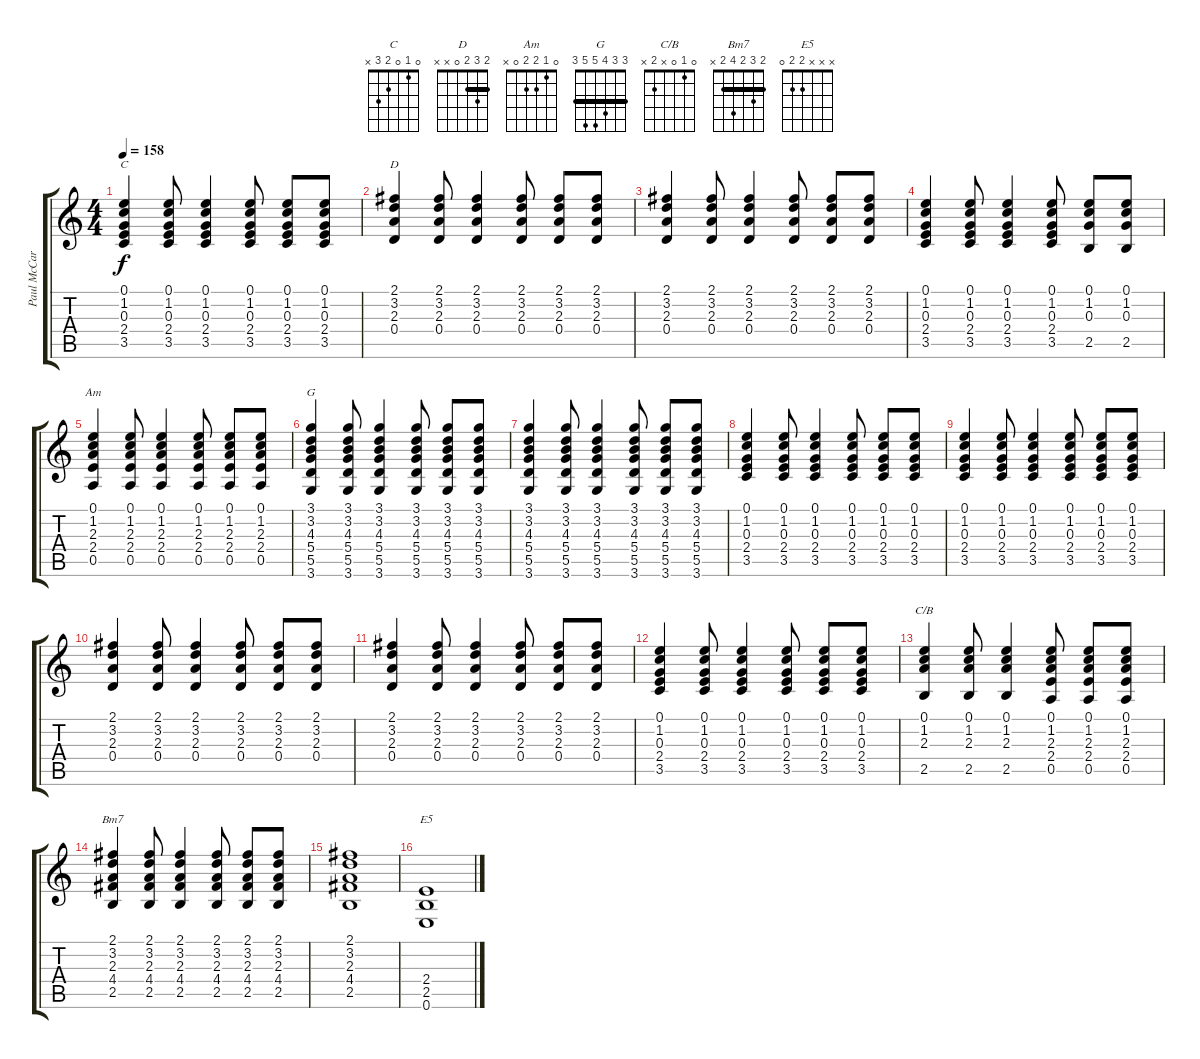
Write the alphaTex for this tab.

\track ("Paul McCartney" "Paul McCar") {instrument acousticguitarsteel}
\staff {score tabs}
\tuning (E4 B3 G3 D3 A2 E2) {hide}
\chord ("C" 0 1 0 2 3 x)
\chord ("D" 2 3 2 0 x x) {barre 2}
\chord ("Am" 0 1 2 2 0 x)
\chord ("G" 3 3 4 5 5 3) {barre 3}
\chord ("C/B" 0 1 0 x 2 x)
\chord ("Bm7" 2 3 2 4 2 x) {barre 2}
\chord ("E5" x x x 2 2 0)
\ts (4 4)
\tempo 158
\clef g2
\ks c
(0.1 1.2 0.3 2.4 3.5).4{ch "C" dy f} (0.1 1.2 0.3 2.4 3.5).8 (0.1 1.2 0.3 2.4 3.5).4 (0.1 1.2 0.3 2.4 3.5).8 (0.1 1.2 0.3 2.4 3.5).8 (0.1 1.2 0.3 2.4 3.5).8 |
(2.1 3.2 2.3 0.4).4{ch "D"} (2.1 3.2 2.3 0.4).8 (2.1 3.2 2.3 0.4).4 (2.1 3.2 2.3 0.4).8 (2.1 3.2 2.3 0.4).8 (2.1 3.2 2.3 0.4).8 |
(2.1 3.2 2.3 0.4).4 (2.1 3.2 2.3 0.4).8 (2.1 3.2 2.3 0.4).4 (2.1 3.2 2.3 0.4).8 (2.1 3.2 2.3 0.4).8 (2.1 3.2 2.3 0.4).8 |
(0.1 1.2 0.3 2.4 3.5).4 (0.1 1.2 0.3 2.4 3.5).8 (0.1 1.2 0.3 2.4 3.5).4 (0.1 1.2 0.3 2.4 3.5).8 (0.1 1.2 0.3 2.5).8 (0.1 1.2 0.3 2.5).8 |
(0.1 1.2 2.3 2.4 0.5).4{ch "Am"} (0.1 1.2 2.3 2.4 0.5).8 (0.1 1.2 2.3 2.4 0.5).4 (0.1 1.2 2.3 2.4 0.5).8 (0.1 1.2 2.3 2.4 0.5).8 (0.1 1.2 2.3 2.4 0.5).8 |
(3.1 3.2 4.3 5.4 5.5 3.6).4{ch "G"} (3.1 3.2 4.3 5.4 5.5 3.6).8 (3.1 3.2 4.3 5.4 5.5 3.6).4 (3.1 3.2 4.3 5.4 5.5 3.6).8 (3.1 3.2 4.3 5.4 5.5 3.6).8 (3.1 3.2 4.3 5.4 5.5 3.6).8 |
(3.1 3.2 4.3 5.4 5.5 3.6).4 (3.1 3.2 4.3 5.4 5.5 3.6).8 (3.1 3.2 4.3 5.4 5.5 3.6).4 (3.1 3.2 4.3 5.4 5.5 3.6).8 (3.1 3.2 4.3 5.4 5.5 3.6).8 (3.1 3.2 4.3 5.4 5.5 3.6).8 |
(0.1 1.2 0.3 2.4 3.5).4 (0.1 1.2 0.3 2.4 3.5).8 (0.1 1.2 0.3 2.4 3.5).4 (0.1 1.2 0.3 2.4 3.5).8 (0.1 1.2 0.3 2.4 3.5).8 (0.1 1.2 0.3 2.4 3.5).8 |
(0.1 1.2 0.3 2.4 3.5).4 (0.1 1.2 0.3 2.4 3.5).8 (0.1 1.2 0.3 2.4 3.5).4 (0.1 1.2 0.3 2.4 3.5).8 (0.1 1.2 0.3 2.4 3.5).8 (0.1 1.2 0.3 2.4 3.5).8 |
(2.1 3.2 2.3 0.4).4 (2.1 3.2 2.3 0.4).8 (2.1 3.2 2.3 0.4).4 (2.1 3.2 2.3 0.4).8 (2.1 3.2 2.3 0.4).8 (2.1 3.2 2.3 0.4).8 |
(2.1 3.2 2.3 0.4).4 (2.1 3.2 2.3 0.4).8 (2.1 3.2 2.3 0.4).4 (2.1 3.2 2.3 0.4).8 (2.1 3.2 2.3 0.4).8 (2.1 3.2 2.3 0.4).8 |
(0.1 1.2 0.3 2.4 3.5).4 (0.1 1.2 0.3 2.4 3.5).8 (0.1 1.2 0.3 2.4 3.5).4 (0.1 1.2 0.3 2.4 3.5).8 (0.1 1.2 0.3 2.4 3.5).8 (0.1 1.2 0.3 2.4 3.5).8 |
(0.1 1.2 2.3 2.5).4{ch "C/B"} (0.1 1.2 2.3 2.5).8 (0.1 1.2 2.3 2.5).4 (0.1 1.2 2.3 2.4 0.5).8 (0.1 1.2 2.3 2.4 0.5).8 (0.1 1.2 2.3 2.4 0.5).8 |
(2.1 3.2 2.3 4.4 2.5).4{ch "Bm7"} (2.1 3.2 2.3 4.4 2.5).8 (2.1 3.2 2.3 4.4 2.5).4 (2.1 3.2 2.3 4.4 2.5).8 (2.1 3.2 2.3 4.4 2.5).8 (2.1 3.2 2.3 4.4 2.5).8 |
(2.1 3.2 2.3 4.4 2.5).1 |
(2.4 2.5 0.6).1{ch "E5"}
